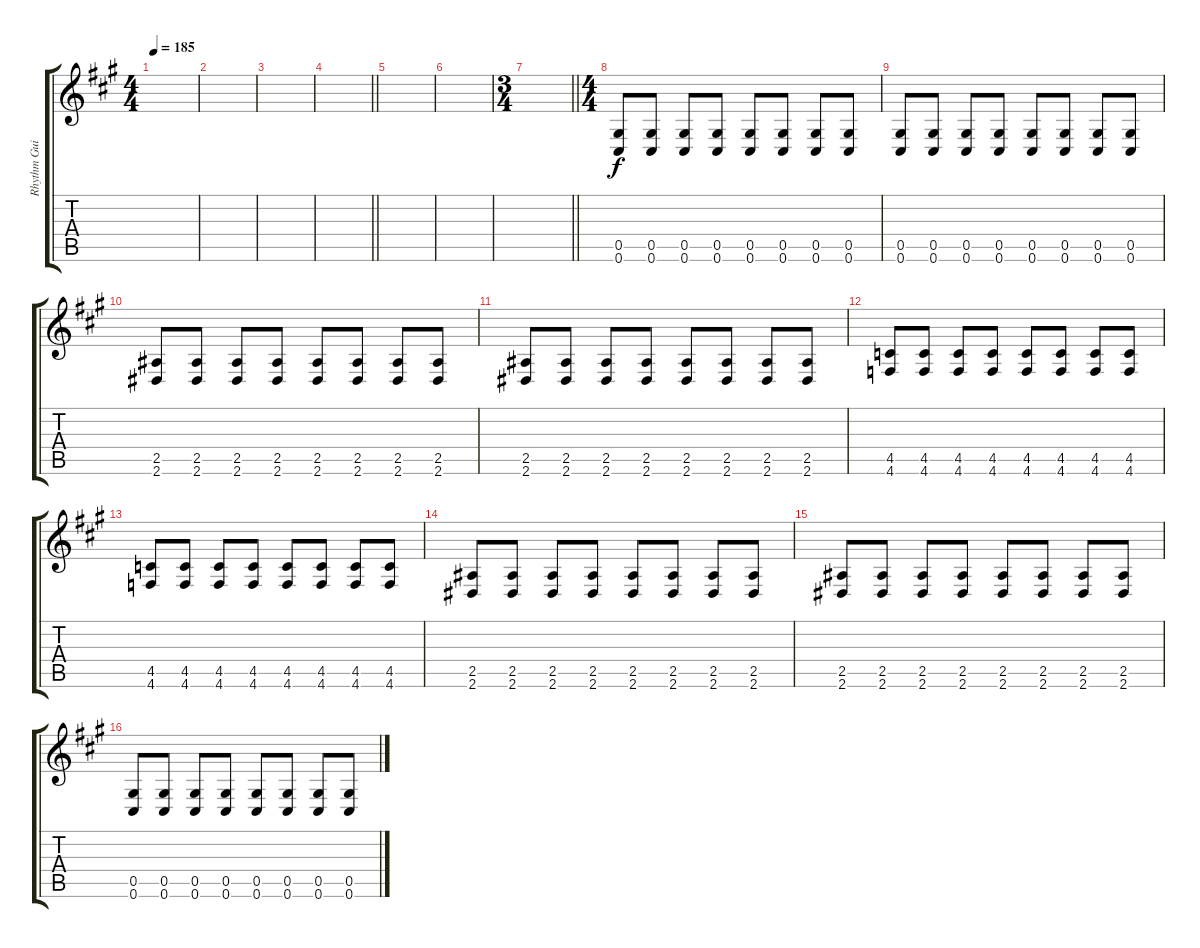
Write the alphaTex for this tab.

\track ("Rhythm Guitar" "Rhythm Gui") {instrument overdrivenguitar}
\staff {score tabs}
\tuning (Eb4 Bb3 Gb3 Db3 Ab2 Db2) {hide}
\ts (4 4)
\tempo 185
\clef g2
\ks f#minor
|
|
|
\barLineRight lightlight
|
|
|
\ts (3 4)
\barLineRight lightlight
|
\ts (4 4)
(0.5 0.6).8 (0.5 0.6).8 (0.5 0.6).8 (0.5 0.6).8 (0.5 0.6).8 (0.5 0.6).8 (0.5 0.6).8 (0.5 0.6).8 |
(0.5 0.6).8 (0.5 0.6).8 (0.5 0.6).8 (0.5 0.6).8 (0.5 0.6).8 (0.5 0.6).8 (0.5 0.6).8 (0.5 0.6).8 |
(2.5 2.6).8 (2.5 2.6).8 (2.5 2.6).8 (2.5 2.6).8 (2.5 2.6).8 (2.5 2.6).8 (2.5 2.6).8 (2.5 2.6).8 |
(2.5 2.6).8 (2.5 2.6).8 (2.5 2.6).8 (2.5 2.6).8 (2.5 2.6).8 (2.5 2.6).8 (2.5 2.6).8 (2.5 2.6).8 |
(4.5 4.6).8 (4.5 4.6).8 (4.5 4.6).8 (4.5 4.6).8 (4.5 4.6).8 (4.5 4.6).8 (4.5 4.6).8 (4.5 4.6).8 |
(4.5 4.6).8 (4.5 4.6).8 (4.5 4.6).8 (4.5 4.6).8 (4.5 4.6).8 (4.5 4.6).8 (4.5 4.6).8 (4.5 4.6).8 |
(2.5 2.6).8 (2.5 2.6).8 (2.5 2.6).8 (2.5 2.6).8 (2.5 2.6).8 (2.5 2.6).8 (2.5 2.6).8 (2.5 2.6).8 |
(2.5 2.6).8 (2.5 2.6).8 (2.5 2.6).8 (2.5 2.6).8 (2.5 2.6).8 (2.5 2.6).8 (2.5 2.6).8 (2.5 2.6).8 |
(0.5 0.6).8 (0.5 0.6).8 (0.5 0.6).8 (0.5 0.6).8 (0.5 0.6).8 (0.5 0.6).8 (0.5 0.6).8 (0.5 0.6).8
